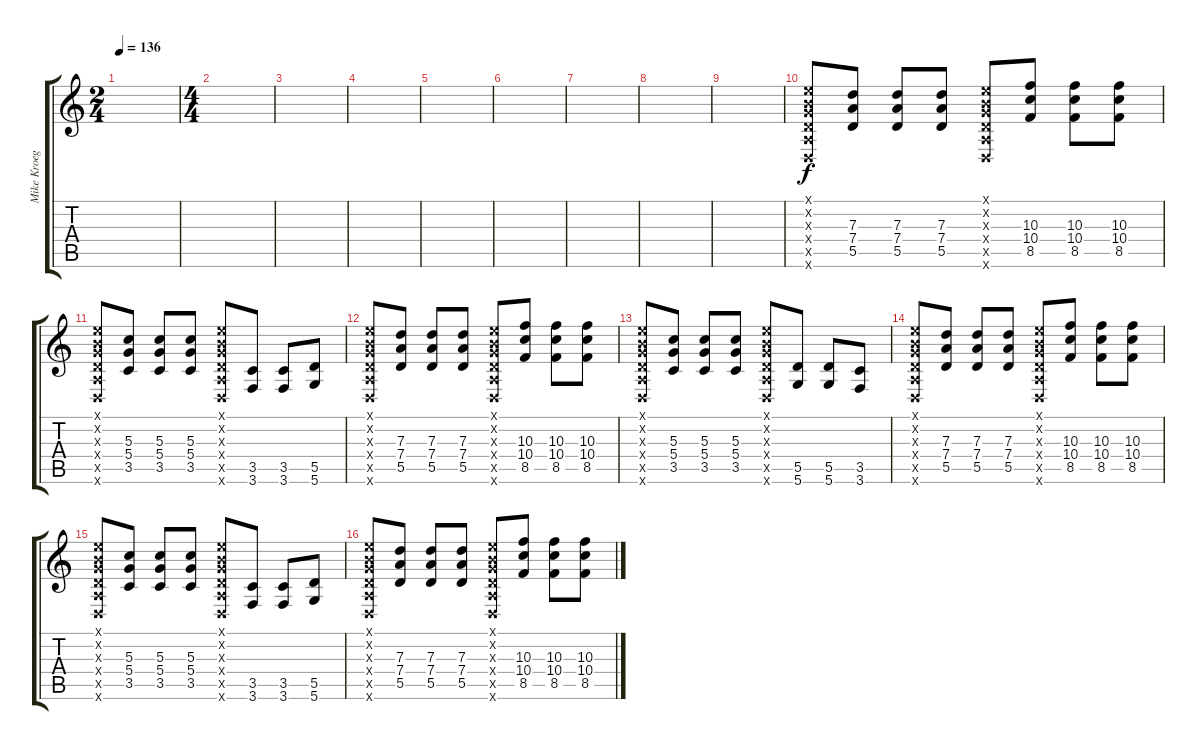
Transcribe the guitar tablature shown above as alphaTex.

\track ("Mike Kroeger" "Mike Kroeg") {instrument overdrivenguitar}
\staff {score tabs}
\tuning (E4 B3 G3 D3 A2 D2) {hide}
\ts (2 4)
\tempo 136
\clef g2
\ks c
|
\ts (4 4)
|
|
|
|
|
|
|
|
(0.1{x} 0.2{x} 0.3{x} 0.4{x} 0.5{x} 0.6{x}).8 (7.3 7.4 5.5).8 (7.3 7.4 5.5).8 (7.3 7.4 5.5).8 (0.1{x} 0.2{x} 0.3{x} 0.4{x} 0.5{x} 0.6{x}).8 (10.3 10.4 8.5).8 (10.3 10.4 8.5).8 (10.3 10.4 8.5).8 |
(0.1{x} 0.2{x} 0.3{x} 0.4{x} 0.5{x} 0.6{x}).8 (5.3 5.4 3.5).8 (5.3 5.4 3.5).8 (5.3 5.4 3.5).8 (0.1{x} 0.2{x} 0.3{x} 0.4{x} 0.5{x} 0.6{x}).8 (3.5 3.6).8 (3.5 3.6).8 (5.5 5.6).8 |
(0.1{x} 0.2{x} 0.3{x} 0.4{x} 0.5{x} 0.6{x}).8 (7.3 7.4 5.5).8 (7.3 7.4 5.5).8 (7.3 7.4 5.5).8 (0.1{x} 0.2{x} 0.3{x} 0.4{x} 0.5{x} 0.6{x}).8 (10.3 10.4 8.5).8 (10.3 10.4 8.5).8 (10.3 10.4 8.5).8 |
(0.1{x} 0.2{x} 0.3{x} 0.4{x} 0.5{x} 0.6{x}).8 (5.3 5.4 3.5).8 (5.3 5.4 3.5).8 (5.3 5.4 3.5).8 (0.1{x} 0.2{x} 0.3{x} 0.4{x} 0.5{x} 0.6{x}).8 (5.5 5.6).8 (5.5 5.6).8 (3.5 3.6).8 |
(0.1{x} 0.2{x} 0.3{x} 0.4{x} 0.5{x} 0.6{x}).8 (7.3 7.4 5.5).8 (7.3 7.4 5.5).8 (7.3 7.4 5.5).8 (0.1{x} 0.2{x} 0.3{x} 0.4{x} 0.5{x} 0.6{x}).8 (10.3 10.4 8.5).8 (10.3 10.4 8.5).8 (10.3 10.4 8.5).8 |
(0.1{x} 0.2{x} 0.3{x} 0.4{x} 0.5{x} 0.6{x}).8 (5.3 5.4 3.5).8 (5.3 5.4 3.5).8 (5.3 5.4 3.5).8 (0.1{x} 0.2{x} 0.3{x} 0.4{x} 0.5{x} 0.6{x}).8 (3.5 3.6).8 (3.5 3.6).8 (5.5 5.6).8 |
(0.1{x} 0.2{x} 0.3{x} 0.4{x} 0.5{x} 0.6{x}).8 (7.3 7.4 5.5).8 (7.3 7.4 5.5).8 (7.3 7.4 5.5).8 (0.1{x} 0.2{x} 0.3{x} 0.4{x} 0.5{x} 0.6{x}).8 (10.3 10.4 8.5).8 (10.3 10.4 8.5).8 (10.3 10.4 8.5).8
